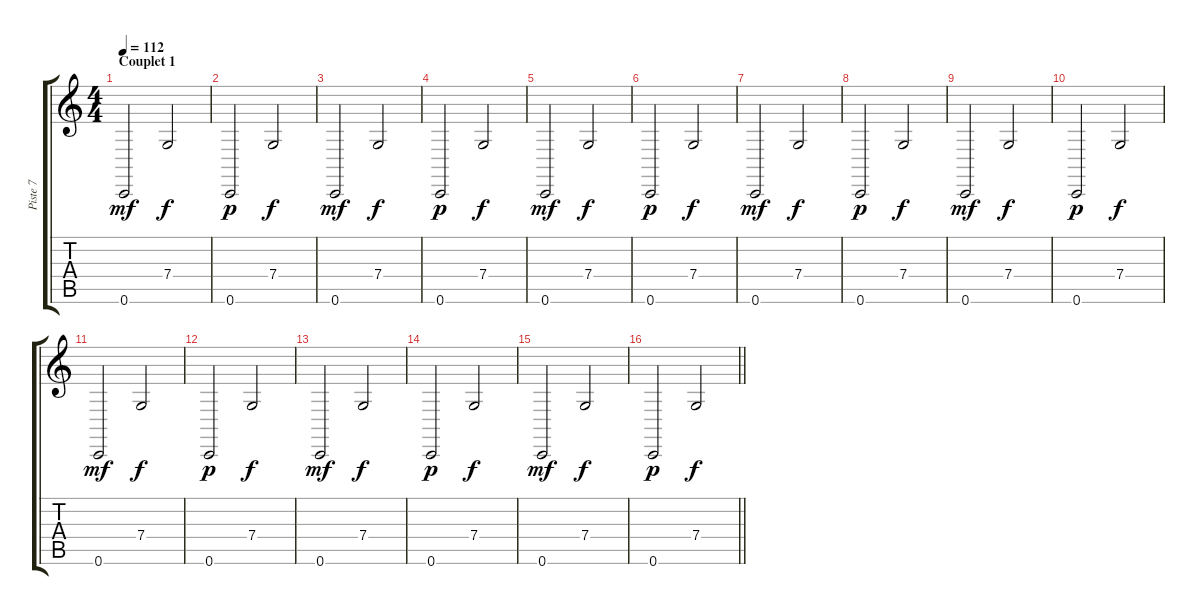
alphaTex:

\track ("Piste 7" "Piste 7") {instrument oboe}
\staff {score tabs}
\tuning (D4 A3 F3 C3 G2 C2) {hide}
\ts (4 4)
\section ("" "Couplet 1")
\tempo 112
\clef g2
\ks c
0.6.2{dy mf} 7.4.2{dy f} |
0.6.2{dy p} 7.4.2{dy f} |
0.6.2{dy mf} 7.4.2{dy f} |
0.6.2{dy p} 7.4.2{dy f} |
0.6.2{dy mf} 7.4.2{dy f} |
0.6.2{dy p} 7.4.2{dy f} |
0.6.2{dy mf} 7.4.2{dy f} |
0.6.2{dy p} 7.4.2{dy f} |
0.6.2{dy mf} 7.4.2{dy f} |
0.6.2{dy p} 7.4.2{dy f} |
0.6.2{dy mf} 7.4.2{dy f} |
0.6.2{dy p} 7.4.2{dy f} |
0.6.2{dy mf} 7.4.2{dy f} |
0.6.2{dy p} 7.4.2{dy f} |
0.6.2{dy mf} 7.4.2{dy f} |
\barLineRight lightlight
0.6.2{dy p} 7.4.2{dy f}
